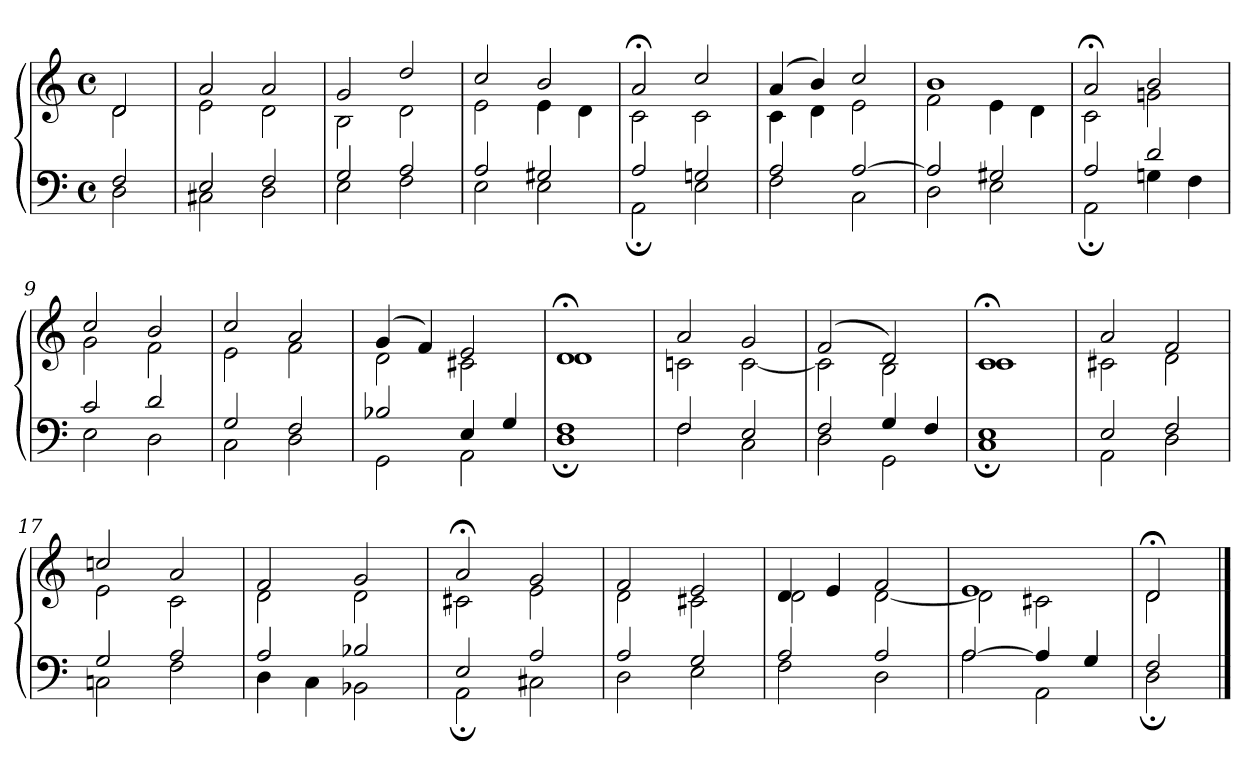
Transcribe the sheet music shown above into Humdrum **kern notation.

**kern	**kern
*part1	*part1
*staff2	*staff1
*clefF4	*clefG2
*M4/4	*M4/4
*met(c)	*met(c)
=1	=1
*^	*^
2F	2D	2d	2d
=2	=2	=2	=2
2E	2C#X	2a	2e
2F	2D	2a	2d
=3	=3	=3	=3
2G	2E	2g	2B
2A	2F	2dd	2d
=4	=4	=4	=4
2A	2E	2cc	2e
2G#X	2E	2b	4e
.	.	.	4d
=5	=5	=5	=5
2A	2AA;	2a;<	2c
2Gn	2E	2cc	2c
=6	=6	=6	=6
2A	2F	(4a	4c
.	.	4b)	4d
[2A	2C	2cc	2e
!!LO:LB:g=z	!!
=7	=7	=7	=7
2A]	2D	1b	2f
2G#X	2E	.	4e
.	.	.	4d
=8	=8	=8	=8
2A	2AA;	2a;<	2c
2d	4Gn	2b	2gn
.	4F	.	.
=9	=9	=9	=9
2c	2E	2cc	2g
2d	2D	2b	2f
=10	=10	=10	=10
2G	2C	2cc	2e
2F	2D	2a	2f
=11	=11	=11	=11
2B-X	2GG	(4g	2d
.	.	4f)	.
4E	2AA	2e	2c#X
4G	.	.	.
=12	=12	=12	=12
1F	1D;	1d;<	1d
!!LO:LB:g=z	!!
=13	=13	=13	=13
2F	2F	2a	2cn
2E	2C	2g	[2c
=14	=14	=14	=14
2F	2D	(2f	2c]
4G	2GG	2d)	2B
4F	.	.	.
=15	=15	=15	=15
1E	1C;	1c;<	1c
=16	=16	=16	=16
2E	2AA	2a	2c#X
2F	2D	2f	2d
=17	=17	=17	=17
2G	2Cn	2ccn	2e
2A	2F	2a	2c
=18	=18	=18	=18
2A	4D	2f	2d
.	4C	.	.
2B-X	2BB-X	2g	2d
!!LO:LB:g=z	!!
=19	=19	=19	=19
2E	2AA;	2a;<	2c#X
2A	2C#X	2g	2e
=20	=20	=20	=20
2A	2D	2f	2d
2G	2E	2e	2c#X
=21	=21	=21	=21
2A	2F	4d	2d
.	.	4e	.
2A	2D	2f	[2d
=22	=22	=22	=22
[2A	2A	1e	2d]
4A]	2AA	.	2c#X
4G	.	.	.
=23	=23	=23	=23
2F	2D;	2d;<	2d
*v	*v	*	*
*	*v	*v
==	==
*-	*-
